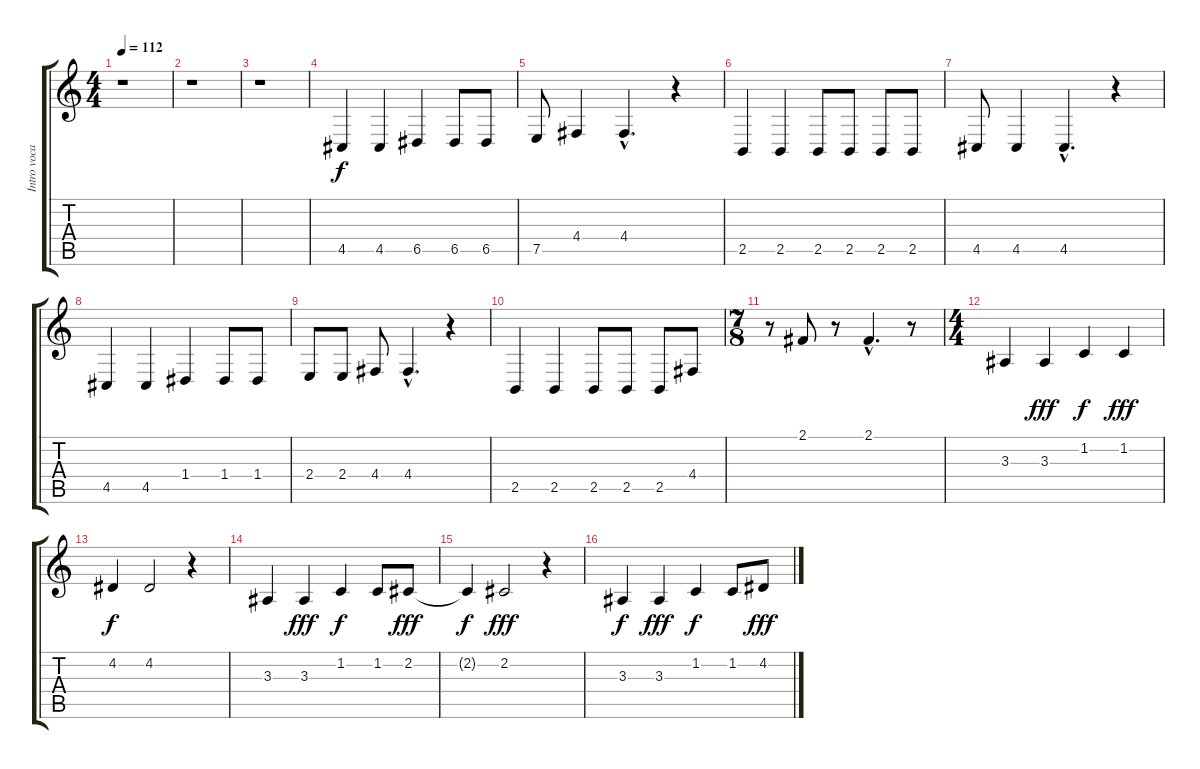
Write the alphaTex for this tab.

\track ("Intro vocals" "Intro voca") {instrument voiceoohs}
\staff {score tabs}
\tuning (E4 B3 G3 D3 A2 E2) {hide}
\ts (4 4)
\tempo 112
\clef g2
\ks c
r.1{dy f instrument voiceoohs} |
r.1 |
r.1 |
4.5.4 4.5.4 6.5.4 6.5.8 6.5.8 |
7.5.8 4.4.4 4.4{hac}.4{d} r.4 |
2.5.4 2.5.4 2.5.8 2.5.8 2.5.8 2.5.8 |
4.5.8 4.5.4 4.5{hac}.4{d} r.4 |
4.5.4 4.5.4 1.4.4 1.4.8 1.4.8 |
2.4.8 2.4.8 4.4.8 4.4{hac}.4{d} r.4 |
2.5.4 2.5.4 2.5.8 2.5.8 2.5.8 4.4.8 |
\ts (7 8)
r.8 2.1.8 r.8 2.1{hac}.4{d} r.8 |
\ts (4 4)
3.3.4 3.3.4{dy fff} 1.2.4{dy f} 1.2.4{dy fff} |
4.2.4{dy f} 4.2.2 r.4 |
3.3.4 3.3.4{dy fff} 1.2.4{dy f} 1.2.8 2.2.8{dy fff} |
2.2{t}.4{dy f} 2.2.2{dy fff} r.4 |
3.3.4{dy f} 3.3.4{dy fff} 1.2.4{dy f} 1.2.8 4.2.8{dy fff}
